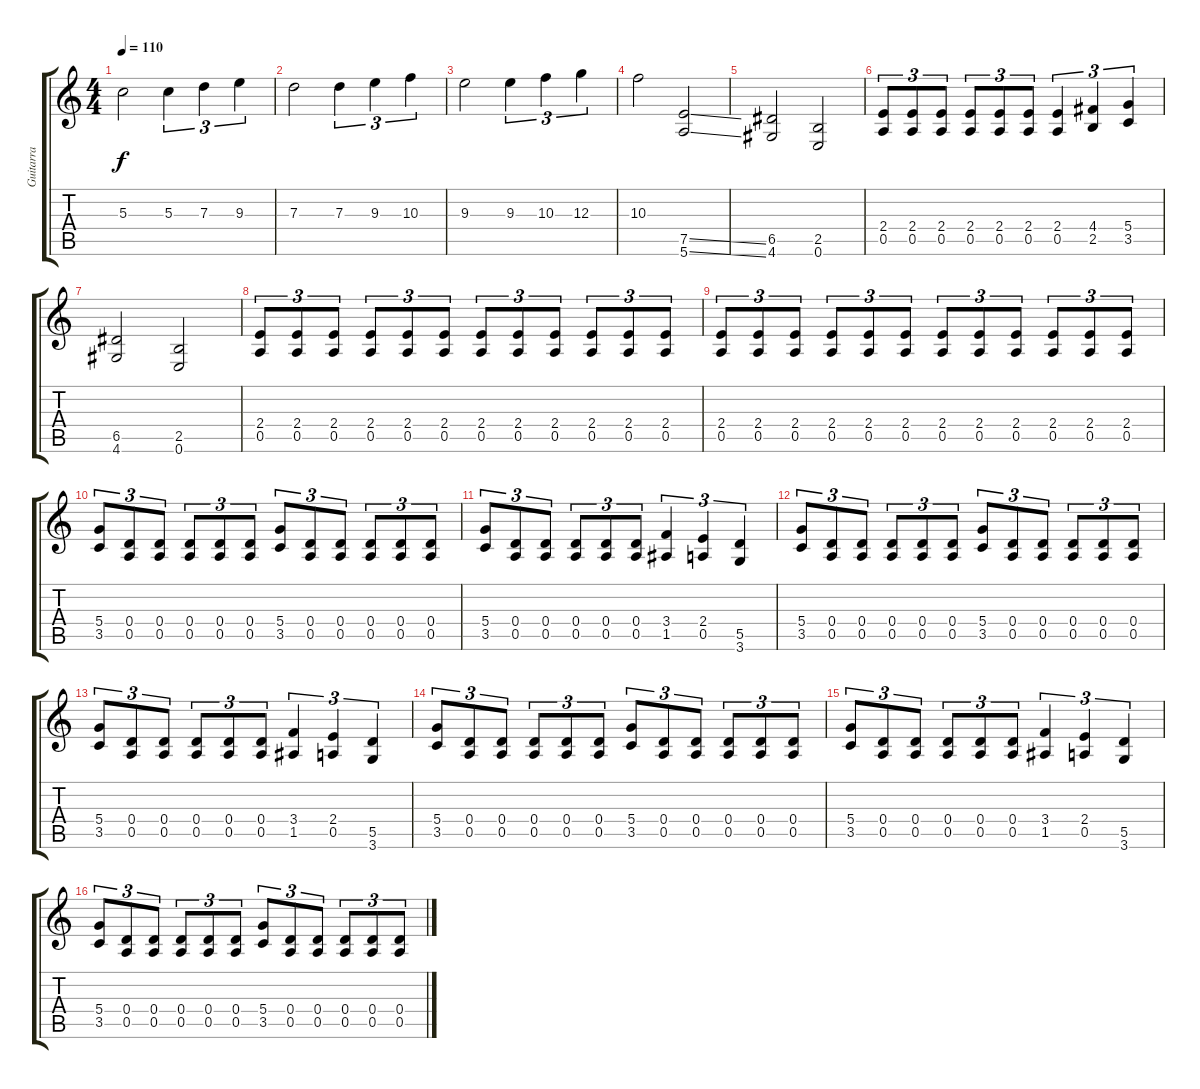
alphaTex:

\track ("Guitarra" "Guitarra") {instrument overdrivenguitar}
\staff {score tabs}
\tuning (E4 B3 G3 D3 A2 E2) {hide}
\ts (4 4)
\tempo 110
\clef g2
\ks c
5.3.2{dy f} 5.3.4{tu (3 2)} 7.3.4{tu (3 2)} 9.3.4{tu (3 2)} |
7.3.2 7.3.4{tu (3 2)} 9.3.4{tu (3 2)} 10.3.4{tu (3 2)} |
9.3.2 9.3.4{tu (3 2)} 10.3.4{tu (3 2)} 12.3.4{tu (3 2)} |
10.3.2 (7.5{ss} 5.6{ss}).2 |
(6.5 4.6).2 (2.5 0.6).2 |
(2.4 0.5).8{tu (3 2)} (2.4 0.5).8{tu (3 2)} (2.4 0.5).8{tu (3 2)} (2.4 0.5).8{tu (3 2)} (2.4 0.5).8{tu (3 2)} (2.4 0.5).8{tu (3 2)} (2.4 0.5).4{tu (3 2)} (4.4 2.5).4{tu (3 2)} (5.4 3.5).4{tu (3 2)} |
(6.5 4.6).2 (2.5 0.6).2 |
(2.4 0.5).8{tu (3 2)} (2.4 0.5).8{tu (3 2)} (2.4 0.5).8{tu (3 2)} (2.4 0.5).8{tu (3 2)} (2.4 0.5).8{tu (3 2)} (2.4 0.5).8{tu (3 2)} (2.4 0.5).8{tu (3 2)} (2.4 0.5).8{tu (3 2)} (2.4 0.5).8{tu (3 2)} (2.4 0.5).8{tu (3 2)} (2.4 0.5).8{tu (3 2)} (2.4 0.5).8{tu (3 2)} |
(2.4 0.5).8{tu (3 2)} (2.4 0.5).8{tu (3 2)} (2.4 0.5).8{tu (3 2)} (2.4 0.5).8{tu (3 2)} (2.4 0.5).8{tu (3 2)} (2.4 0.5).8{tu (3 2)} (2.4 0.5).8{tu (3 2)} (2.4 0.5).8{tu (3 2)} (2.4 0.5).8{tu (3 2)} (2.4 0.5).8{tu (3 2)} (2.4 0.5).8{tu (3 2)} (2.4 0.5).8{tu (3 2)} |
(5.4 3.5).8{tu (3 2)} (0.4 0.5).8{tu (3 2)} (0.4 0.5).8{tu (3 2)} (0.4 0.5).8{tu (3 2)} (0.4 0.5).8{tu (3 2)} (0.4 0.5).8{tu (3 2)} (5.4 3.5).8{tu (3 2)} (0.4 0.5).8{tu (3 2)} (0.4 0.5).8{tu (3 2)} (0.4 0.5).8{tu (3 2)} (0.4 0.5).8{tu (3 2)} (0.4 0.5).8{tu (3 2)} |
(5.4 3.5).8{tu (3 2)} (0.4 0.5).8{tu (3 2)} (0.4 0.5).8{tu (3 2)} (0.4 0.5).8{tu (3 2)} (0.4 0.5).8{tu (3 2)} (0.4 0.5).8{tu (3 2)} (3.4 1.5).4{tu (3 2)} (2.4 0.5).4{tu (3 2)} (5.5 3.6).4{tu (3 2)} |
(5.4 3.5).8{tu (3 2)} (0.4 0.5).8{tu (3 2)} (0.4 0.5).8{tu (3 2)} (0.4 0.5).8{tu (3 2)} (0.4 0.5).8{tu (3 2)} (0.4 0.5).8{tu (3 2)} (5.4 3.5).8{tu (3 2)} (0.4 0.5).8{tu (3 2)} (0.4 0.5).8{tu (3 2)} (0.4 0.5).8{tu (3 2)} (0.4 0.5).8{tu (3 2)} (0.4 0.5).8{tu (3 2)} |
(5.4 3.5).8{tu (3 2)} (0.4 0.5).8{tu (3 2)} (0.4 0.5).8{tu (3 2)} (0.4 0.5).8{tu (3 2)} (0.4 0.5).8{tu (3 2)} (0.4 0.5).8{tu (3 2)} (3.4 1.5).4{tu (3 2)} (2.4 0.5).4{tu (3 2)} (5.5 3.6).4{tu (3 2)} |
(5.4 3.5).8{tu (3 2)} (0.4 0.5).8{tu (3 2)} (0.4 0.5).8{tu (3 2)} (0.4 0.5).8{tu (3 2)} (0.4 0.5).8{tu (3 2)} (0.4 0.5).8{tu (3 2)} (5.4 3.5).8{tu (3 2)} (0.4 0.5).8{tu (3 2)} (0.4 0.5).8{tu (3 2)} (0.4 0.5).8{tu (3 2)} (0.4 0.5).8{tu (3 2)} (0.4 0.5).8{tu (3 2)} |
(5.4 3.5).8{tu (3 2)} (0.4 0.5).8{tu (3 2)} (0.4 0.5).8{tu (3 2)} (0.4 0.5).8{tu (3 2)} (0.4 0.5).8{tu (3 2)} (0.4 0.5).8{tu (3 2)} (3.4 1.5).4{tu (3 2)} (2.4 0.5).4{tu (3 2)} (5.5 3.6).4{tu (3 2)} |
(5.4 3.5).8{tu (3 2)} (0.4 0.5).8{tu (3 2)} (0.4 0.5).8{tu (3 2)} (0.4 0.5).8{tu (3 2)} (0.4 0.5).8{tu (3 2)} (0.4 0.5).8{tu (3 2)} (5.4 3.5).8{tu (3 2)} (0.4 0.5).8{tu (3 2)} (0.4 0.5).8{tu (3 2)} (0.4 0.5).8{tu (3 2)} (0.4 0.5).8{tu (3 2)} (0.4 0.5).8{tu (3 2)}
